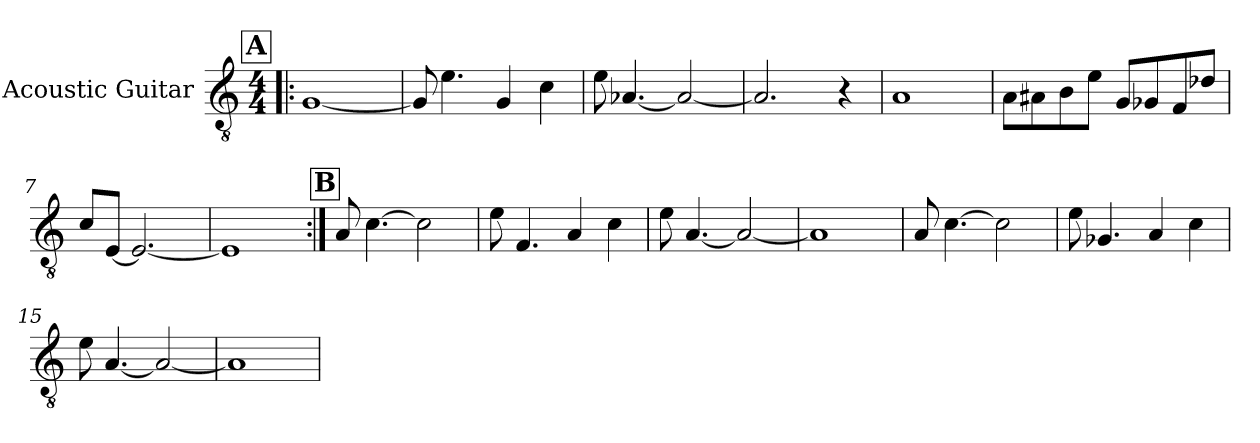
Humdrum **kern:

**kern
*part1
*staff1
*I"Acoustic Guitar
*I'Guit.
*clefGv2
*k[]
*M4/4
*MM140
!!LO:REH:place=s1:a:B:t=A
=1!|:
[1G
=2
8G/]
4.e\
4G/
4c\
=3
8e\
[4.A-X/
2A-/_
=4
2.A-/]
4r
!!LO:LB:g=z
=5
1A
=6
8A\L
8A#X\
8B\
8e\J
8G/L
8G-X/
8F/
8d-X/J
=7
8c/L
[8E/J
2.E/_
=8
1E]
!!LO:LB:g=z
!!LO:REH:place=s1:a:B:t=B
=9:|!
8A/
[4.c\
2c\]
=10
8e\
4.F/
4A/
4c\
=11
8e\
[4.A/
2A/_
=12
1A]
!!LO:LB:g=z
=13
8A/
[4.c\
2c\]
=14
8e\
4.G-X/
4A/
4c\
=15
8e\
[4.A/
2A/_
=16
1A]
=
*-
